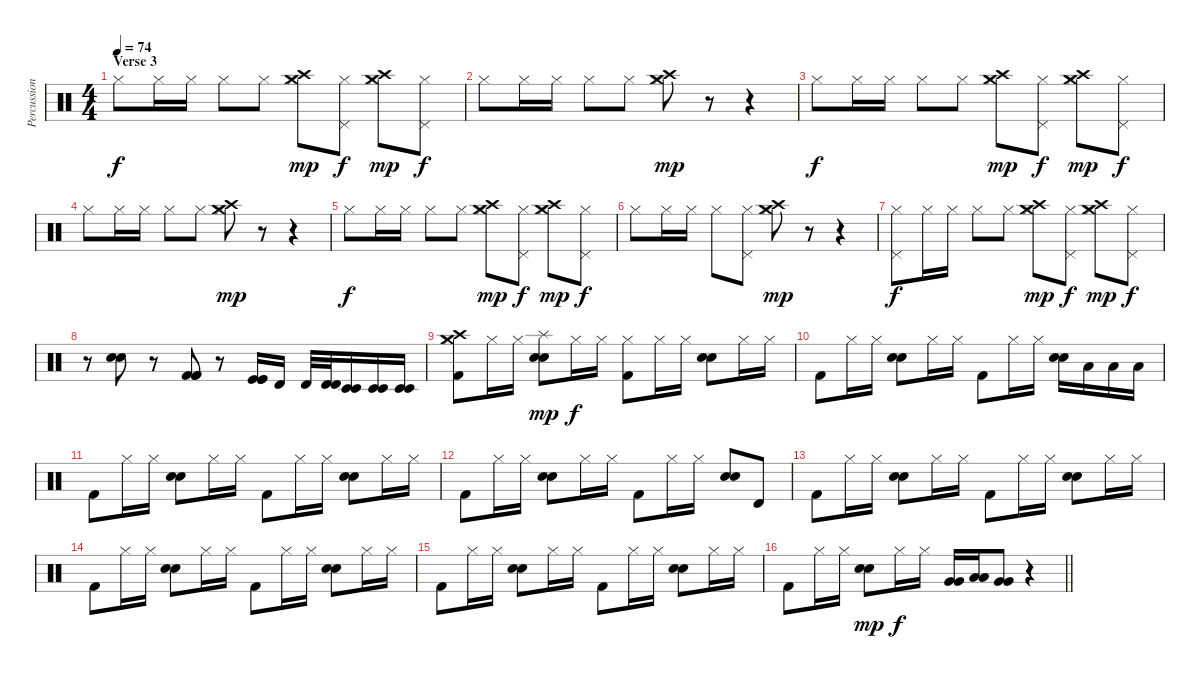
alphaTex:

\track ("Percussion" "Percussion") {instrument percussion}
\staff {score}
\articulation defaults
\ts (4 4)
\section ("" "Verse 3")
\tempo 74
\clef neutral
\ks c "Hi-Hat (closed)".8{dy f} "Hi-Hat (closed)".16 "Hi-Hat (closed)".16 "Hi-Hat (closed)".8 "Hi-Hat (closed)".8
("Hi-Hat (closed)" "Crash medium (hit)" "Crash high (hit)").8{dy mp} ("Hi-Hat (closed)" "Pedal Hi-Hat (hit)").8{dy f} ("Hi-Hat (closed)" "Crash medium (hit)" "Crash high (hit)").8{dy mp} ("Hi-Hat (closed)" "Pedal Hi-Hat (hit)").8{dy f} |
"Hi-Hat (closed)".8 "Hi-Hat (closed)".16 "Hi-Hat (closed)".16 "Hi-Hat (closed)".8 "Hi-Hat (closed)".8 ("Hi-Hat (closed)" "Crash medium (hit)" "Crash high (hit)").8{dy mp} r.8 r.4 |
"Hi-Hat (closed)".8{dy f} "Hi-Hat (closed)".16 "Hi-Hat (closed)".16 "Hi-Hat (closed)".8 "Hi-Hat (closed)".8 ("Hi-Hat (closed)" "Crash medium (hit)" "Crash high (hit)").8{dy mp} ("Hi-Hat (closed)" "Pedal Hi-Hat (hit)").8{dy f} ("Hi-Hat (closed)" "Crash medium (hit)" "Crash high (hit)").8{dy mp} ("Hi-Hat (closed)" "Pedal Hi-Hat (hit)").8{dy f} |
"Hi-Hat (closed)".8 "Hi-Hat (closed)".16 "Hi-Hat (closed)".16 "Hi-Hat (closed)".8 "Hi-Hat (closed)".8 ("Hi-Hat (closed)" "Crash medium (hit)" "Crash high (hit)").8{dy mp} r.8 r.4 |
"Hi-Hat (closed)".8{dy f} "Hi-Hat (closed)".16 "Hi-Hat (closed)".16 "Hi-Hat (closed)".8 "Hi-Hat (closed)".8 ("Hi-Hat (closed)" "Crash medium (hit)" "Crash high (hit)").8{dy mp} ("Hi-Hat (closed)" "Pedal Hi-Hat (hit)").8{dy f} ("Hi-Hat (closed)" "Crash medium (hit)" "Crash high (hit)").8{dy mp} ("Hi-Hat (closed)" "Pedal Hi-Hat (hit)").8{dy f} |
"Hi-Hat (closed)".8 "Hi-Hat (closed)".16 "Hi-Hat (closed)".16 "Hi-Hat (closed)".8 ("Hi-Hat (closed)" "Pedal Hi-Hat (hit)").8 ("Hi-Hat (closed)" "Crash medium (hit)" "Crash high (hit)").8{dy mp} r.8 r.4 |
("Hi-Hat (closed)" "Pedal Hi-Hat (hit)").8{dy f} "Hi-Hat (closed)".16 "Hi-Hat (closed)".16 "Hi-Hat (closed)".8 "Hi-Hat (closed)".8 ("Hi-Hat (closed)" "Crash medium (hit)" "Crash high (hit)").8{dy mp} ("Hi-Hat (closed)" "Pedal Hi-Hat (hit)").8{dy f} ("Hi-Hat (closed)" "Crash medium (hit)" "Crash high (hit)").8{dy mp} ("Hi-Hat (closed)" "Pedal Hi-Hat (hit)").8{dy f} |
r.8{volume 16} ("Snare (hit) 2" "Snare (hit) 2").8 r.8 ("Kick (hit) 2" "Kick (hit) 2" "Kick (hit) 2").8 r.8 ("Kick (hit)" "Kick (hit)" "Kick (hit)").16 "Timbale high (hit)".16{balance 15} "Timbale high (hit)".32{balance 11} ("Timbale high (hit)" "Timbale high (hit)").32 ("Timbale low (hit)" "Timbale low (hit)").16{balance 5} ("Timbale low (hit)" "Timbale low (hit)").16 ("Timbale low (hit)" "Timbale low (hit)").16{balance 2} |
("Hi-Hat (closed)" "Crash medium (hit)" "Kick (hit) 2" "Crash high (hit)").8{volume 13} "Hi-Hat (closed)".16 "Hi-Hat (closed)".16 ("Electric Snare (hit)" "Snare (hit) 2" "Splash (hit)").8{dy mp} "Hi-Hat (closed)".16{dy f} "Hi-Hat (closed)".16 ("Hi-Hat (closed)" "Kick (hit) 2").8 "Hi-Hat (closed)".16 "Hi-Hat (closed)".16 ("Electric Snare (hit)" "Snare (hit) 2").8 "Hi-Hat (closed)".16 "Hi-Hat (closed)".16 |
"Kick (hit) 2".8 "Hi-Hat (closed)".16 "Hi-Hat (closed)".16 ("Electric Snare (hit)" "Snare (hit) 2").8 "Hi-Hat (closed)".16 "Hi-Hat (closed)".16 "Kick (hit) 2".8 "Hi-Hat (closed)".16 "Hi-Hat (closed)".16 ("Electric Snare (hit)" "Snare (hit) 2").16 "Low Floor Tom (hit)".16{balance 16} "Low Floor Tom (hit)".16 "Low Floor Tom (hit)".16 |
"Kick (hit) 2".8{balance 10} "Hi-Hat (closed)".16 "Hi-Hat (closed)".16 ("Electric Snare (hit)" "Snare (hit) 2").8 "Hi-Hat (closed)".16 "Hi-Hat (closed)".16 "Kick (hit) 2".8 "Hi-Hat (closed)".16 "Hi-Hat (closed)".16 ("Electric Snare (hit)" "Snare (hit) 2").8 "Hi-Hat (closed)".16 "Hi-Hat (closed)".16 |
"Kick (hit) 2".8 "Hi-Hat (closed)".16 "Hi-Hat (closed)".16 ("Electric Snare (hit)" "Snare (hit) 2").8 "Hi-Hat (closed)".16 "Hi-Hat (closed)".16 "Kick (hit) 2".8 "Hi-Hat (closed)".16 "Hi-Hat (closed)".16 ("Electric Snare (hit)" "Snare (hit) 2").8 "Timbale high (hit)".8 |
"Kick (hit) 2".8 "Hi-Hat (closed)".16 "Hi-Hat (closed)".16 ("Electric Snare (hit)" "Snare (hit) 2").8 "Hi-Hat (closed)".16 "Hi-Hat (closed)".16 "Kick (hit) 2".8 "Hi-Hat (closed)".16 "Hi-Hat (closed)".16 ("Electric Snare (hit)" "Snare (hit) 2").8 "Hi-Hat (closed)".16 "Hi-Hat (closed)".16 |
"Kick (hit) 2".8 "Hi-Hat (closed)".16 "Hi-Hat (closed)".16 ("Electric Snare (hit)" "Snare (hit) 2").8 "Hi-Hat (closed)".16 "Hi-Hat (closed)".16 "Kick (hit) 2".8 "Hi-Hat (closed)".16 "Hi-Hat (closed)".16 ("Electric Snare (hit)" "Snare (hit) 2").8 "Hi-Hat (closed)".16 "Hi-Hat (closed)".16 |
"Kick (hit) 2".8 "Hi-Hat (closed)".16 "Hi-Hat (closed)".16 ("Electric Snare (hit)" "Snare (hit) 2").8 "Hi-Hat (closed)".16 "Hi-Hat (closed)".16 "Kick (hit) 2".8 "Hi-Hat (closed)".16 "Hi-Hat (closed)".16 ("Electric Snare (hit)" "Snare (hit) 2").8 "Hi-Hat (closed)".16 "Hi-Hat (closed)".16 |
\barLineRight lightlight "Kick (hit) 2".8 "Hi-Hat (closed)".16 "Hi-Hat (closed)".16
("Electric Snare (hit)" "Snare (hit) 2").8{dy mp} "Hi-Hat (closed)".16{dy f} "Hi-Hat (closed)".16 ("Very Low Tom (hit)" "Very Low Tom (hit)").16 ("Low Floor Tom (hit)" "Low Floor Tom (hit)").16 ("Very Low Tom (hit)" "Very Low Tom (hit)").8 r.4
